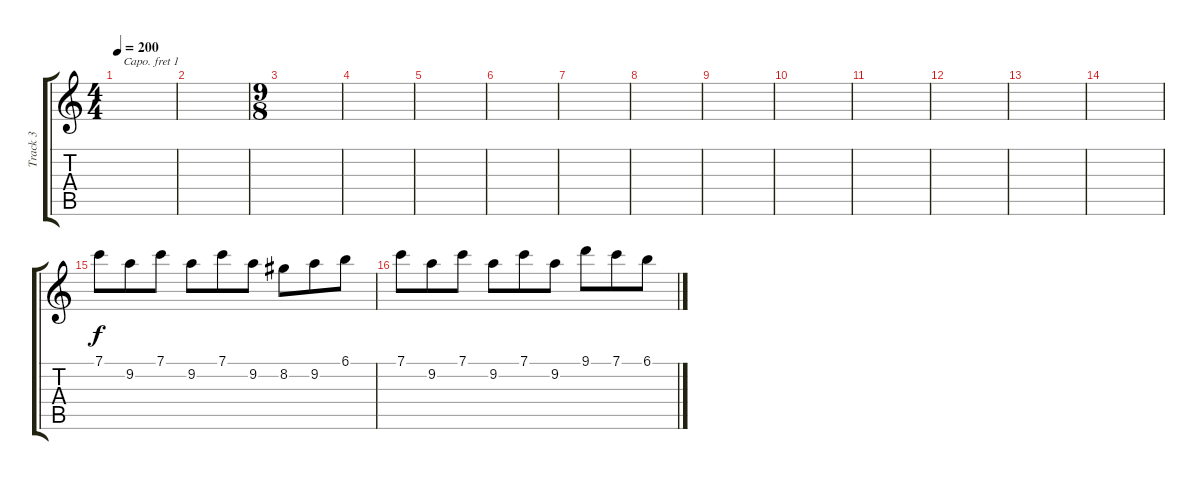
\track ("Track 3" "Track 3") {instrument distortionguitar}
\staff {score tabs}
\capo 1
\tuning (E4 B3 G3 D3 A2 E2) {hide}
\ts (4 4)
\tempo 200
\clef g2
\ks c
|
|
\ts (9 8)
|
|
|
|
|
|
|
|
|
|
|
|
7.1.8 9.2.8 7.1.8 9.2.8 7.1.8 9.2.8 8.2.8 9.2.8 6.1.8 |
7.1.8 9.2.8 7.1.8 9.2.8 7.1.8 9.2.8 9.1.8 7.1.8 6.1.8
